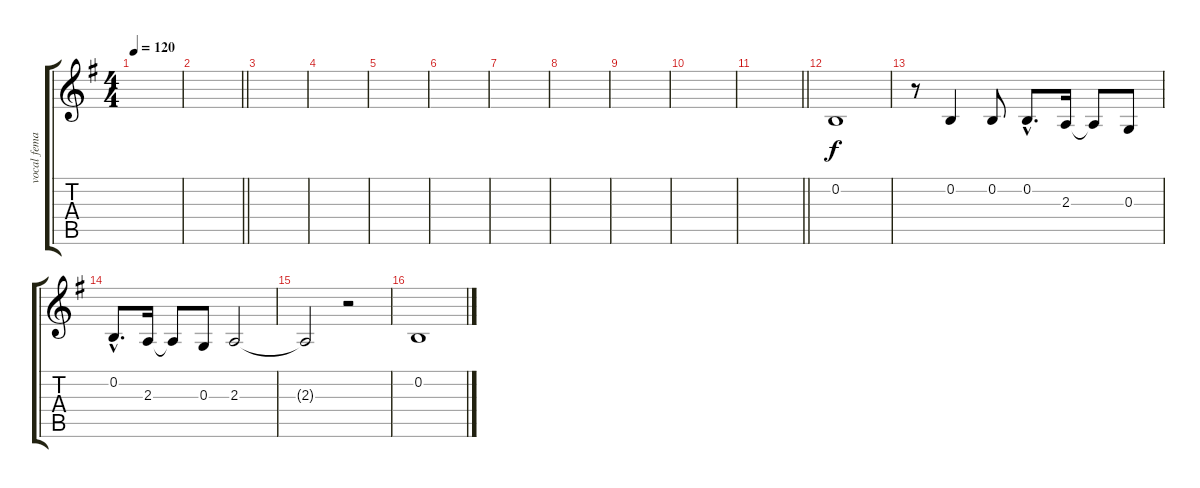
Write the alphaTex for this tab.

\track ("vocal female" "vocal fema") {instrument lead6voice}
\staff {score tabs}
\tuning (E4 B3 G3 D3 A2 E2) {hide}
\ts (4 4)
\tempo 120
\clef g2
\ks eminor
|
\barLineRight lightlight
|
|
|
|
|
|
|
|
|
\barLineRight lightlight
|
0.2.1 |
r.8 0.2.4 0.2.8 0.2{hac}.8{d} 2.3.16 2.3{t}.8 0.3.8 |
0.2{hac}.8{d} 2.3.16 2.3{t}.8 0.3.8 2.3.2 |
2.3{t}.2 r.2 |
0.2.1
